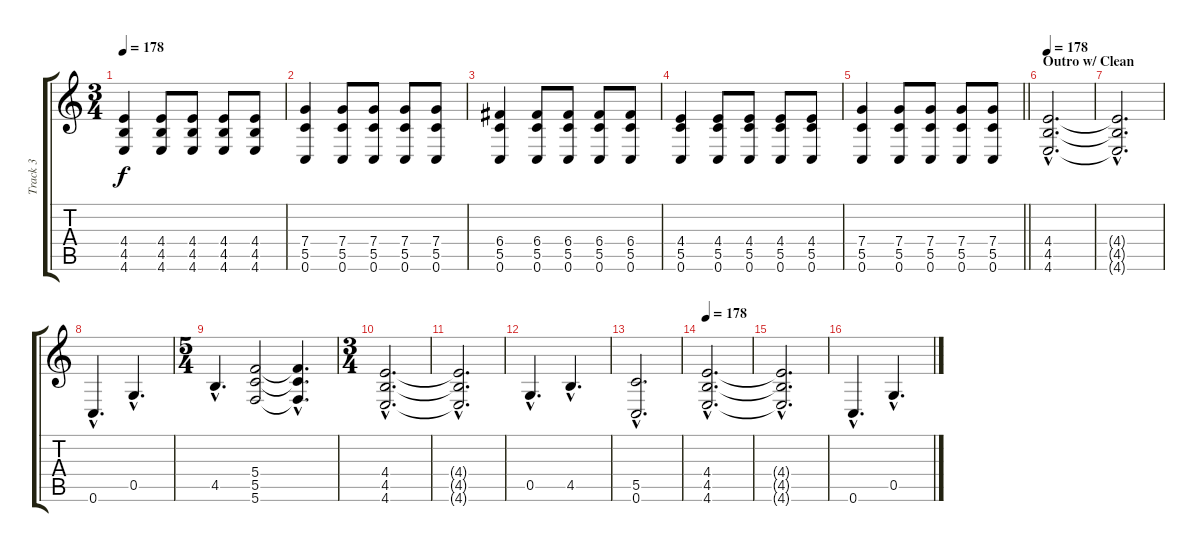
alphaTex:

\track ("Track 3" "Track 3") {instrument overdrivenguitar}
\staff {score tabs}
\tuning (D4 A3 F3 C3 G2 C2) {hide}
\ts (3 4)
\tempo 178
\clef g2
\ks c
(4.4 4.5 4.6).4{dy f} (4.4 4.5 4.6).8 (4.4 4.5 4.6).8 (4.4 4.5 4.6).8 (4.4 4.5 4.6).8 |
(7.4 5.5 0.6).4 (7.4 5.5 0.6).8 (7.4 5.5 0.6).8 (7.4 5.5 0.6).8 (7.4 5.5 0.6).8 |
(6.4 5.5 0.6).4 (6.4 5.5 0.6).8 (6.4 5.5 0.6).8 (6.4 5.5 0.6).8 (6.4 5.5 0.6).8 |
(4.4 5.5 0.6).4 (4.4 5.5 0.6).8 (4.4 5.5 0.6).8 (4.4 5.5 0.6).8 (4.4 5.5 0.6).8 |
\barLineRight lightlight
(7.4 5.5 0.6).4 (7.4 5.5 0.6).8 (7.4 5.5 0.6).8 (7.4 5.5 0.6).8 (7.4 5.5 0.6).8 |
\section ("" "Outro w/ Clean")
\tempo 178
(4.4{hac} 4.5{hac} 4.6{hac}).2{d} |
(4.4{hac t} 4.5{hac t} 4.6{hac t}).2{d} |
0.6{hac}.4{d} 0.5{hac}.4{d} |
\ts (5 4)
4.5{hac}.4{d} (5.4 5.5 5.6).2 (5.4{hac t} 5.5{hac t} 5.6{hac t}).4{d} |
\ts (3 4)
(4.4{hac} 4.5{hac} 4.6{hac}).2{d} |
(4.4{hac t} 4.5{hac t} 4.6{hac t}).2{d} |
0.5{hac}.4{d} 4.5{hac}.4{d} |
(5.5{hac} 0.6{hac}).2{d} |
\tempo 178
(4.4{hac} 4.5{hac} 4.6{hac}).2{d} |
(4.4{hac t} 4.5{hac t} 4.6{hac t}).2{d} |
0.6{hac}.4{d} 0.5{hac}.4{d}
